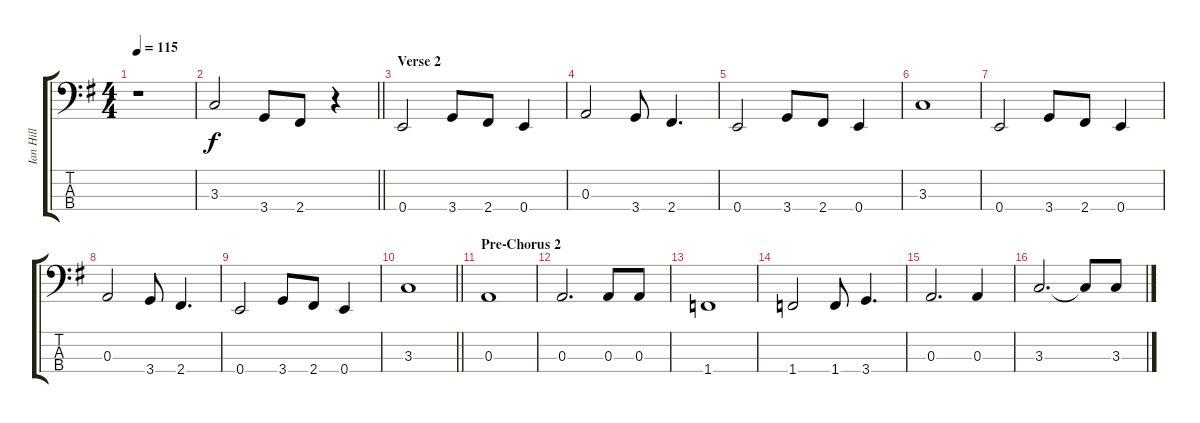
\track ("Ian Hill" "Ian Hill") {instrument electricbassfinger}
\staff {score tabs}
\tuning (G2 D2 A1 E1) {hide}
\ts (4 4)
\tempo 115
\clef f4
\ks eminor
r.1{dy f} |
\barLineRight lightlight
3.3.2{volume 14} 3.4.8 2.4.8 r.4 |
\section ("" "Verse 2")
0.4.2 3.4.8 2.4.8 0.4.4 |
0.3.2 3.4.8 2.4.4{d} |
0.4.2 3.4.8 2.4.8 0.4.4 |
3.3.1 |
0.4.2 3.4.8 2.4.8 0.4.4 |
0.3.2 3.4.8 2.4.4{d} |
0.4.2 3.4.8 2.4.8 0.4.4 |
\barLineRight lightlight
3.3.1 |
\section ("" "Pre-Chorus 2")
0.3.1 |
0.3.2{d} 0.3.8 0.3.8 |
1.4.1 |
1.4.2 1.4.8 3.4.4{d} |
0.3.2{d} 0.3.4 |
3.3.2{d} 3.3{t}.8 3.3.8
